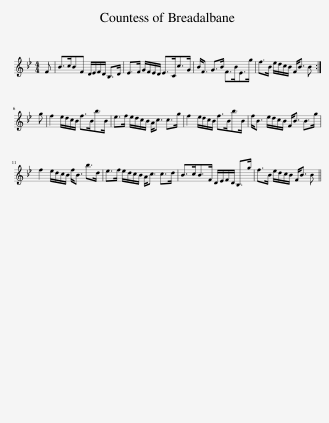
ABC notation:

X:1
L:1/8
M:4/4
I:linebreak $
K:Bb
V:1 treble
V:1
 F | B>cBF D/E/F/D/ B,>D | E>F G/F/E/D/ E>Cc>G | B<F G>B F>BE>g | f>B e/d/c/B/ F<B B :|$ %5
 g | f2 e/d/c/B/ f>Bb>B | e>f e/d/c/B/ A<c c>g | f2 e/d/c/B/ f>Bb>B | f<B e/d/c/B/ F<B B>g |$ %10
 f2 e/d/c/B/ f<B b>d | e>f e/d/c/B/ A<c c>d | B>cB>F D/E/F/D/ B,>g | f>B e/d/c/B/ F<B B || %14
